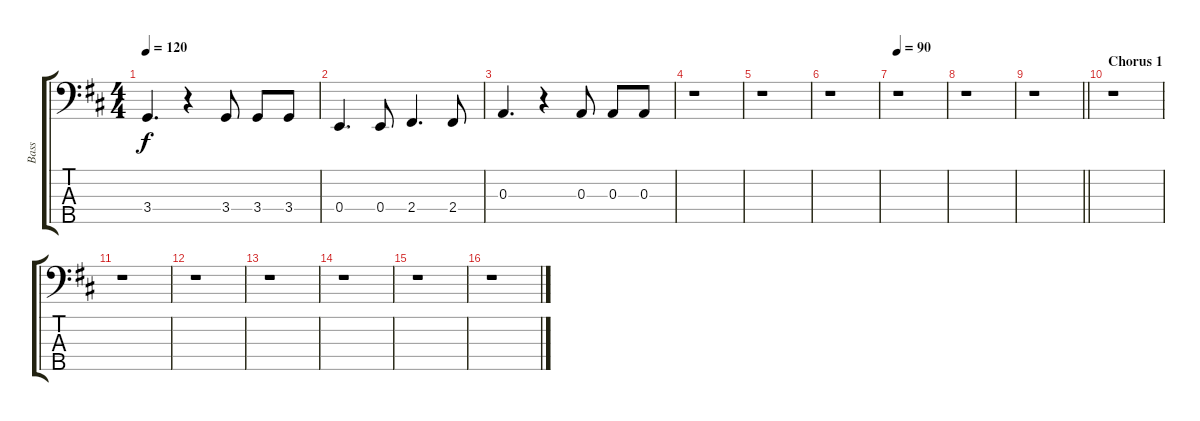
\track ("Bass" "Bass") {instrument electricbassfinger}
\staff {score tabs}
\tuning (G2 D2 A1 E1 B0) {hide}
\ts (4 4)
\tempo 120
\clef f4
\ks d
3.4.4{d dy f} r.4 3.4.8 3.4.8 3.4.8 |
0.4.4{d} 0.4.8 2.4.4{d} 2.4.8 |
0.3.4{d} r.4 0.3.8 0.3.8 0.3.8 |
r.1 |
r.1 |
r.1 |
\tempo 90
r.1 |
r.1 |
\barLineRight lightlight
r.1 |
\section ("" "Chorus 1")
r.1 |
r.1 |
r.1 |
r.1 |
r.1 |
r.1 |
r.1
